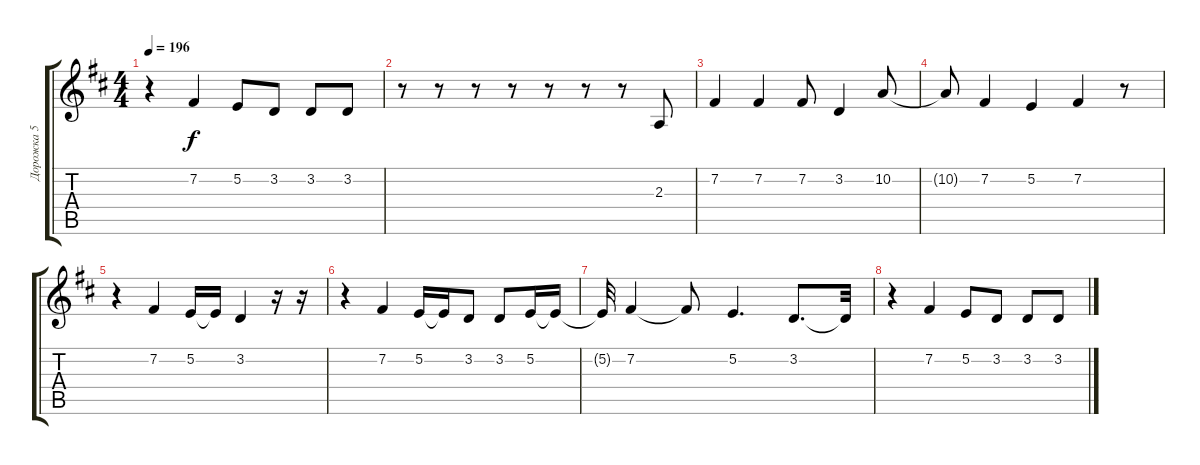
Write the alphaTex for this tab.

\track ("Дорожка 5" "Дорожка 5") {instrument altosax}
\staff {score tabs}
\tuning (E4 B3 G3 D3 A2 E2) {hide}
\ts (4 4)
\tempo 196
\clef g2
\ks d
r.4{dy f} 7.2.4 5.2.8 3.2.8 3.2.8 3.2.8 |
r.8 r.8 r.8 r.8 r.8 r.8 r.8 2.3.8 |
7.2.4 7.2.4 7.2.8 3.2.4 10.2.8 |
10.2{t}.8 7.2.4 5.2.4 7.2.4 r.8 |
r.4 7.2.4 5.2.16 5.2{t}.16 3.2.4 r.16 r.16 |
r.4 7.2.4 5.2.16 5.2{t}.16 3.2.8 3.2.8 5.2.16 5.2{t}.16 |
5.2{t}.32 7.2.4 7.2{t}.8 5.2.4{d} 3.2.8{d} 3.2{t}.32 |
r.4 7.2.4 5.2.8 3.2.8 3.2.8 3.2.8
